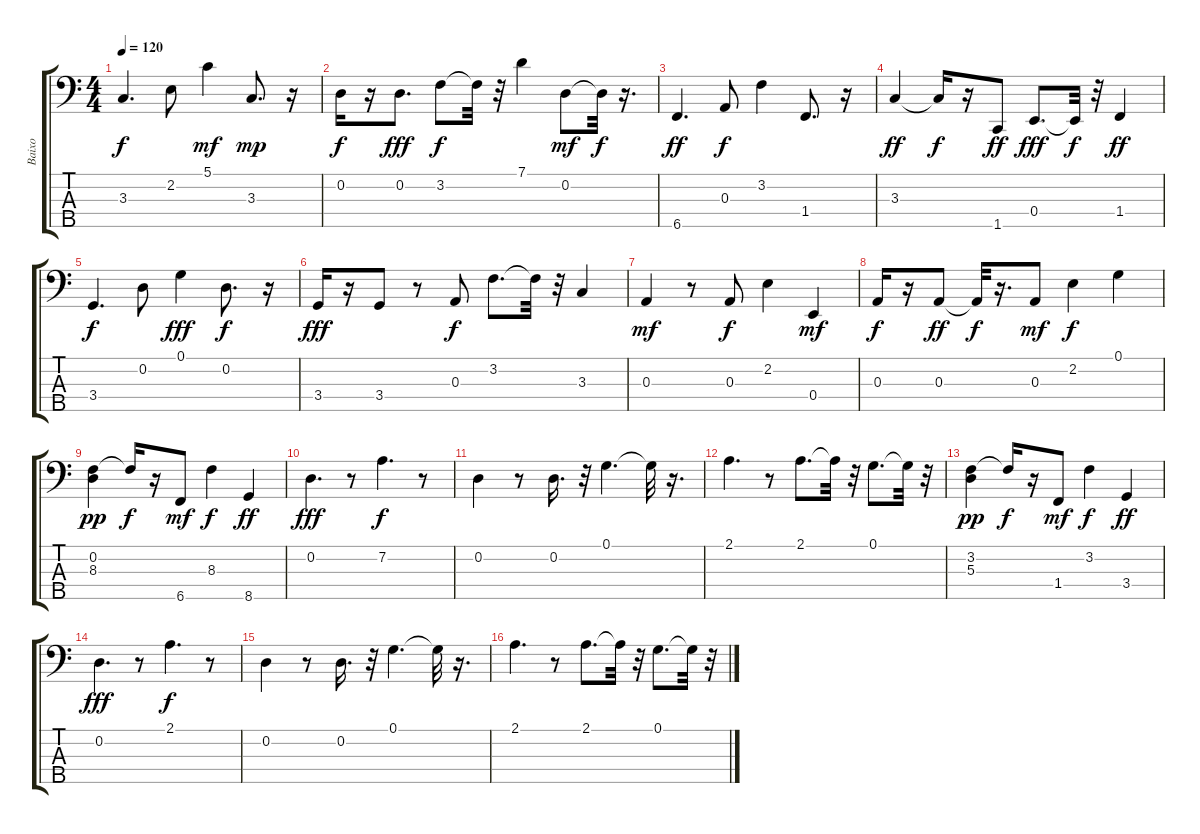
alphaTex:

\track ("Baixo" "Baixo") {instrument electricbassfinger}
\staff {score tabs}
\tuning (G2 D2 A1 E1 B0) {hide}
\ts (4 4)
\tempo 120
\clef f4
\ks c
3.3.4{d dy f} 2.2.8 5.1.4{dy mf} 3.3.8{d dy mp} r.16 |
0.2.16{dy f} r.16 0.2.8{d dy fff} 3.2.8{dy f} 3.2{t}.32 r.32 7.1.4 0.2.8{dy mf} 0.2{t}.32{dy f} r.16{d} |
6.5.4{d dy ff} 0.3.8{dy f} 3.2.4 1.4.8{d} r.16 |
3.3.4{dy ff} 3.3{t}.16{dy f} r.16 1.5.8{dy ff} 0.4.8{d dy fff} 0.4{t}.32{dy f} r.32 1.4.4{dy ff} |
3.4.4{d dy f} 0.2.8 0.1.4{dy fff} 0.2.8{d dy f} r.16 |
3.4.16{dy fff} r.16 3.4.8 r.8 0.3.8{dy f} 3.2.8{d} 3.2{t}.32 r.32 3.3.4 |
0.3.4{dy mf} r.8 0.3.8{dy f} 2.2.4 0.4.4{dy mf} |
0.3.16{dy f} r.16 0.3.8{dy ff} 0.3{t}.32{dy f} r.16{d} 0.3.8{dy mf} 2.2.4{dy f} 0.1.4 |
(0.2 8.3).4{dy pp} 8.3{t}.16{dy f} r.16 6.5.8{dy mf} 8.3.4{dy f} 8.5.4{dy ff} |
0.2.4{d dy fff} r.8 7.2.4{d dy f} r.8 |
0.2.4 r.8 0.2.16{d} r.32 0.1.4{d} 0.1{t}.32 r.16{d} |
2.1.4{d} r.8 2.1.8{d} 2.1{t}.32 r.32 0.1.8{d} 0.1{t}.32 r.32 |
(3.2 5.3).4{dy pp} 3.2{t}.16{dy f} r.16 1.4.8{dy mf} 3.2.4{dy f} 3.4.4{dy ff} |
0.2.4{d dy fff} r.8 2.1.4{d dy f} r.8 |
0.2.4 r.8 0.2.16{d} r.32 0.1.4{d} 0.1{t}.32 r.16{d} |
2.1.4{d} r.8 2.1.8{d} 2.1{t}.32 r.32 0.1.8{d} 0.1{t}.32 r.32
